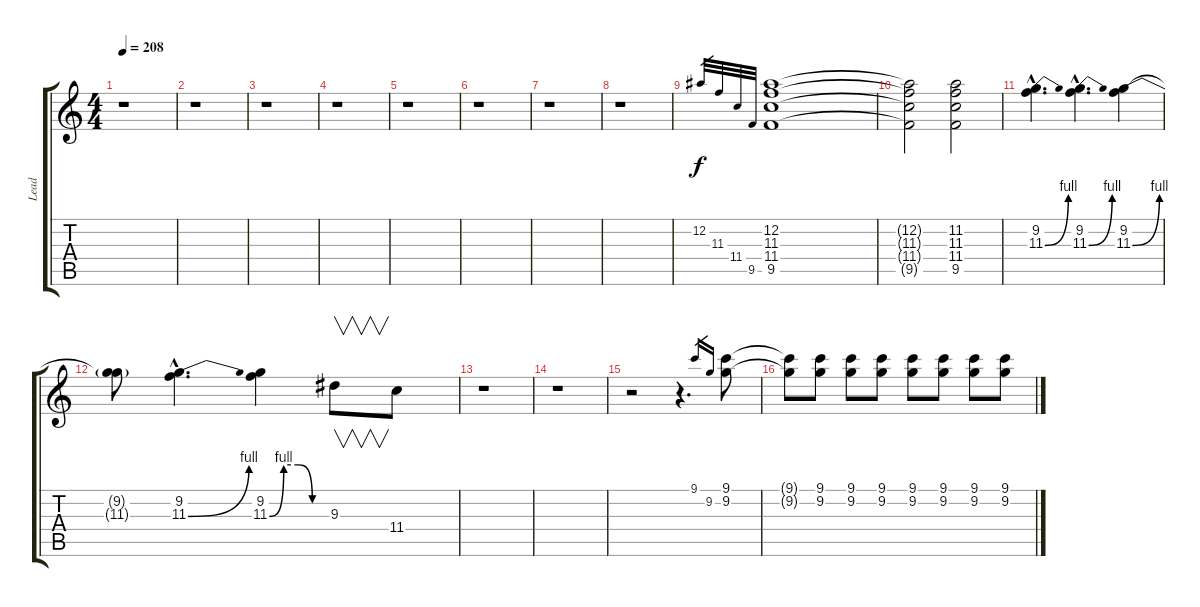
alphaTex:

\track ("Lead" "Lead") {instrument overdrivenguitar}
\staff {score tabs}
\tuning (Eb4 Bb3 Gb3 Db3 Ab2 Eb2) {hide}
\ts (4 4)
\tempo 208
\clef g2
\ks c
r.1{dy f instrument overdrivenguitar} |
r.1 |
r.1 |
r.1 |
r.1 |
r.1 |
r.1 |
r.1 |
12.2.32{gr} 11.3.32{gr} 11.4.32{gr} 9.5.32{gr} (12.2 11.3 11.4 9.5).1 |
(12.2{t} 11.3{t} 11.4{t} 9.5{t}).2 (11.2 11.3 11.4 9.5).2 |
(9.2{hac} 11.3{be (bend 0 0 60 4) hac}).4{d} (9.2{hac} 11.3{be (bend 0 0 60 4) hac}).4{d} (9.2 11.3{be (bend 0 0 60 4)}).4 |
(9.2{t} 11.3{t}).8 (9.2{hac} 11.3{be (bend 0 0 60 4) hac}).4{d} (9.2 11.3{be (custom 0 0 15 4 30 4 45 0 60 0)}).4 9.3.8{v} 11.4.8 |
r.1 |
r.1 |
r.2 r.4{d} 9.1.16{gr} 9.2.16{gr} (9.1 9.2).8 |
(9.1{t} 9.2{t}).8 (9.1 9.2).8 (9.1 9.2).8 (9.1 9.2).8 (9.1 9.2).8 (9.1 9.2).8 (9.1 9.2).8 (9.1 9.2).8
